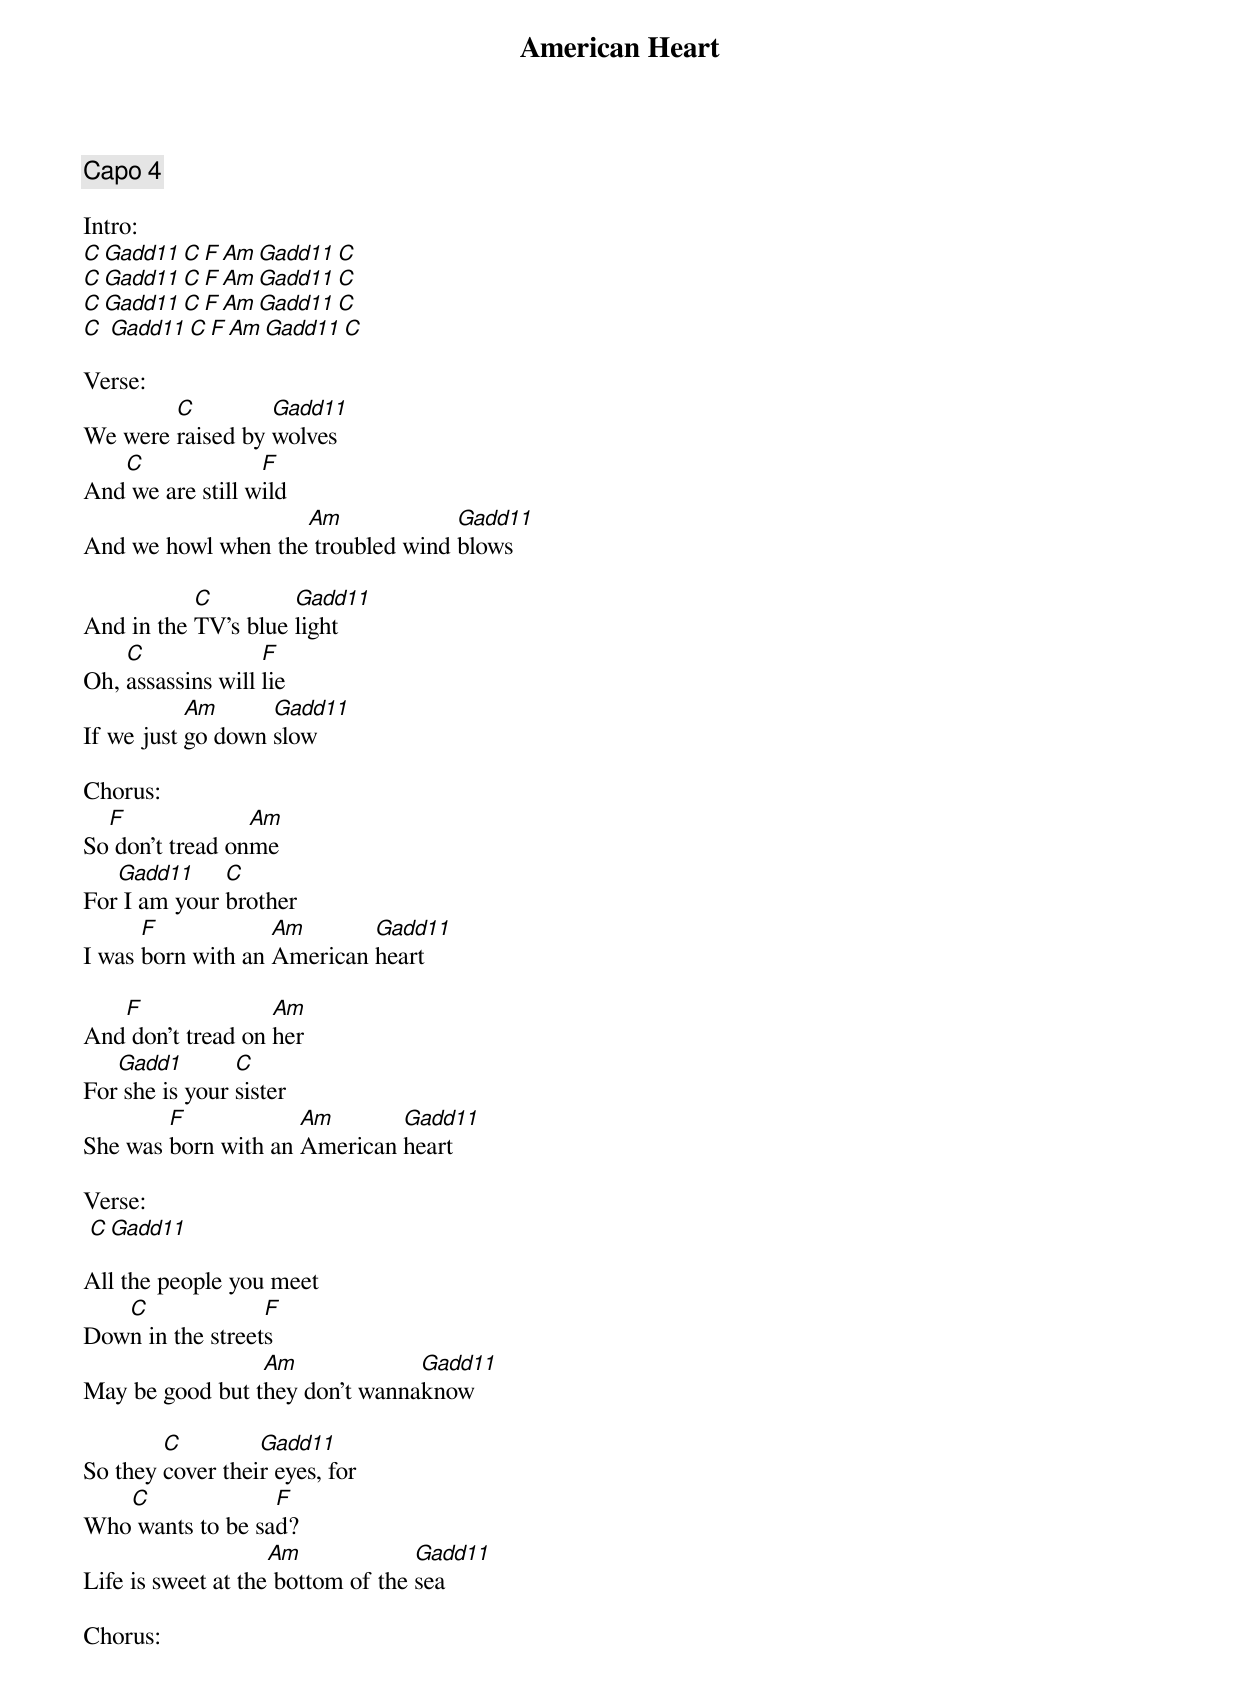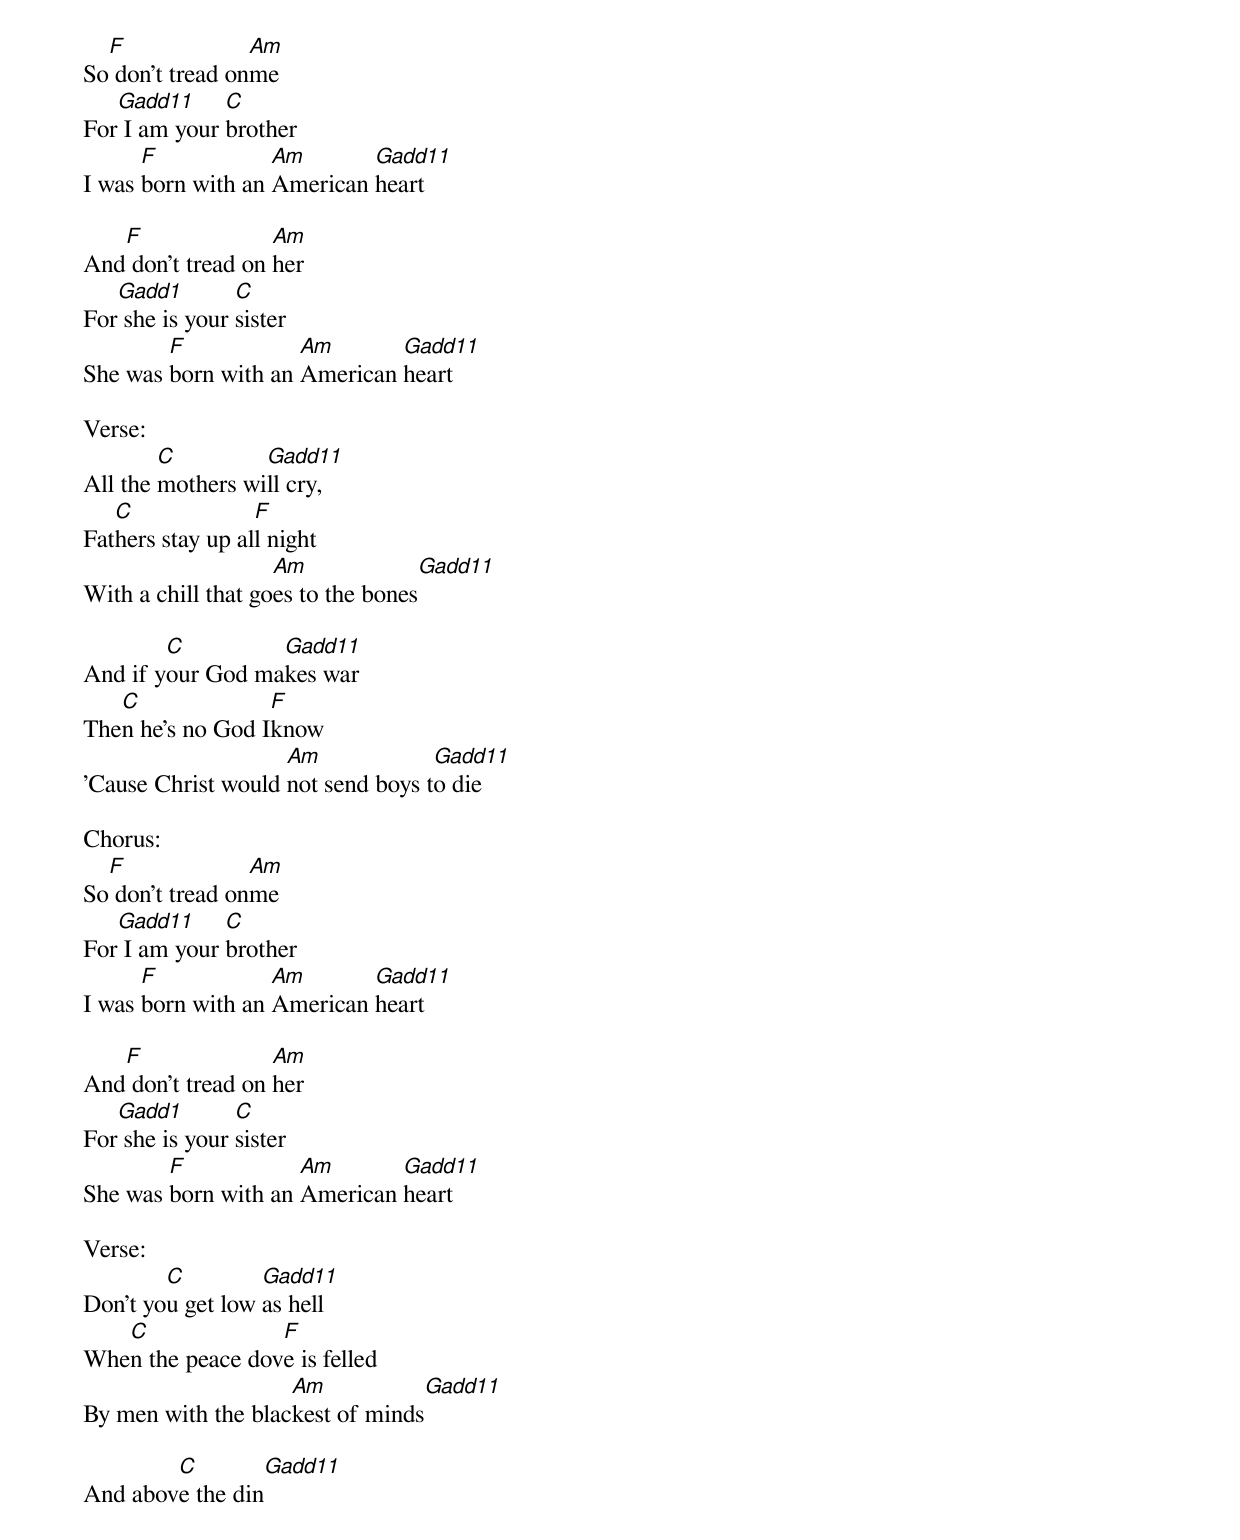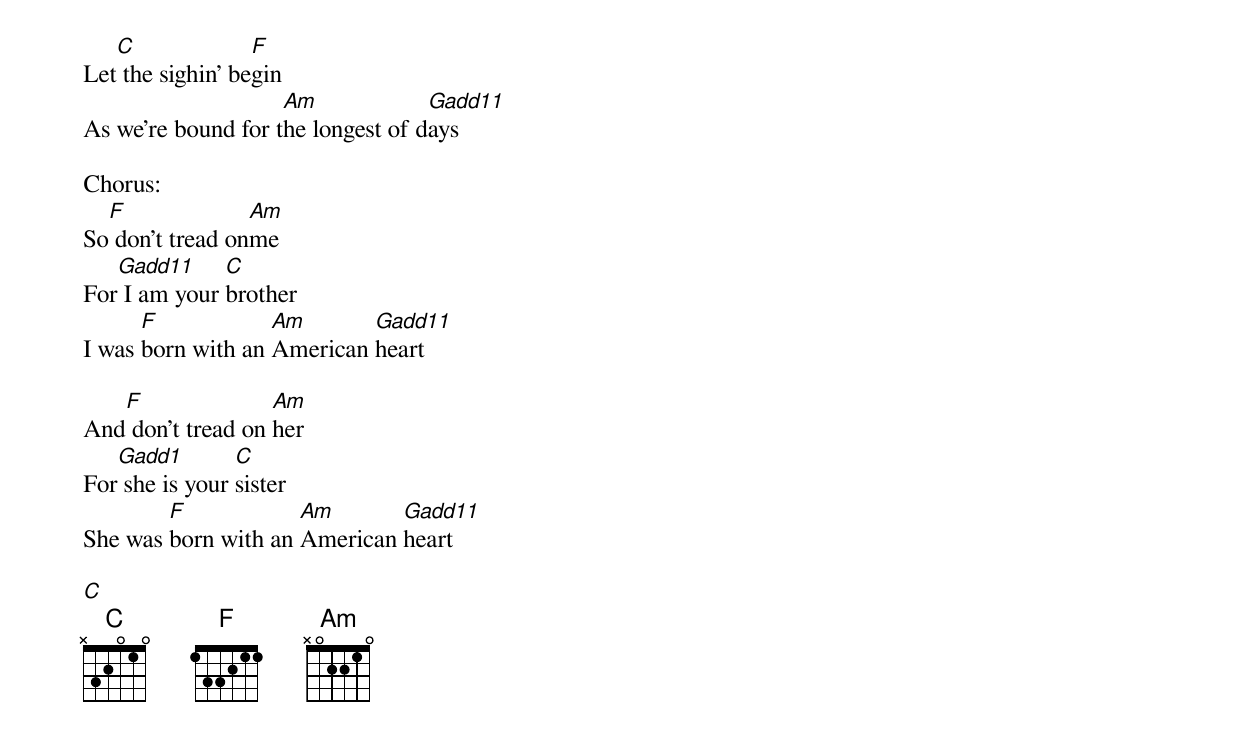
{title:American Heart}
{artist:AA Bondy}
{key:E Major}
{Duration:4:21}
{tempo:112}
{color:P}

{comment: Capo 4}

Intro:
[C][Gadd11][C][F][Am][Gadd11][C]
[C][Gadd11][C][F][Am][Gadd11][C]
[C][Gadd11][C][F][Am][Gadd11][C]
[C] [Gadd11][C][F][Am][Gadd11][C]

Verse:
We were [C]raised by [Gadd11]wolves
And[C] we are still w[F]ild
And we howl when the[Am] troubled wind [Gadd11]blows

And in the [C]TV's blue [Gadd11]light
Oh, [C]assassins will [F]lie
If we just [Am]go down [Gadd11]slow

Chorus:
So[F] don't tread on[Am]me
For[Gadd11] I am your [C]brother
I was [F]born with an [Am]American [Gadd11]heart

And[F] don't tread on [Am]her
For[Gadd1] she is your [C]sister
She was [F]born with an [Am]American [Gadd11]heart

Verse:
 [C][Gadd11]

All the people you meet
Dow[C]n in the street[F]s
May be good but t[Am]hey don't wanna[Gadd11]know

So they [C]cover thei[Gadd11]r eyes, for
Who[C] wants to be sa[F]d?
Life is sweet at the[Am] bottom of the [Gadd11]sea

Chorus:
So[F] don't tread on[Am]me
For[Gadd11] I am your [C]brother
I was [F]born with an [Am]American [Gadd11]heart

And[F] don't tread on [Am]her
For[Gadd1] she is your [C]sister
She was [F]born with an [Am]American [Gadd11]heart

Verse:
All the [C]mothers wi[Gadd11]ll cry,
Fat[C]hers stay up al[F]l night
With a chill that go[Am]es to the bones[Gadd11]

And if y[C]our God ma[Gadd11]kes war
The[C]n he's no God I[F]know
'Cause Christ would [Am]not send boys t[Gadd11]o die

Chorus:
So[F] don't tread on[Am]me
For[Gadd11] I am your [C]brother
I was [F]born with an [Am]American [Gadd11]heart

And[F] don't tread on [Am]her
For[Gadd1] she is your [C]sister
She was [F]born with an [Am]American [Gadd11]heart

Verse:
Don't yo[C]u get low [Gadd11]as hell
Whe[C]n the peace dov[F]e is felled
By men with the blac[Am]kest of minds[Gadd11]

And abov[C]e the din[Gadd11]
Let[C] the sighin’ be[F]gin
As we're bound for t[Am]he longest of d[Gadd11]ays

Chorus:
So[F] don't tread on[Am]me
For[Gadd11] I am your [C]brother
I was [F]born with an [Am]American [Gadd11]heart

And[F] don't tread on [Am]her
For[Gadd1] she is your [C]sister
She was [F]born with an [Am]American [Gadd11]heart

[C]
